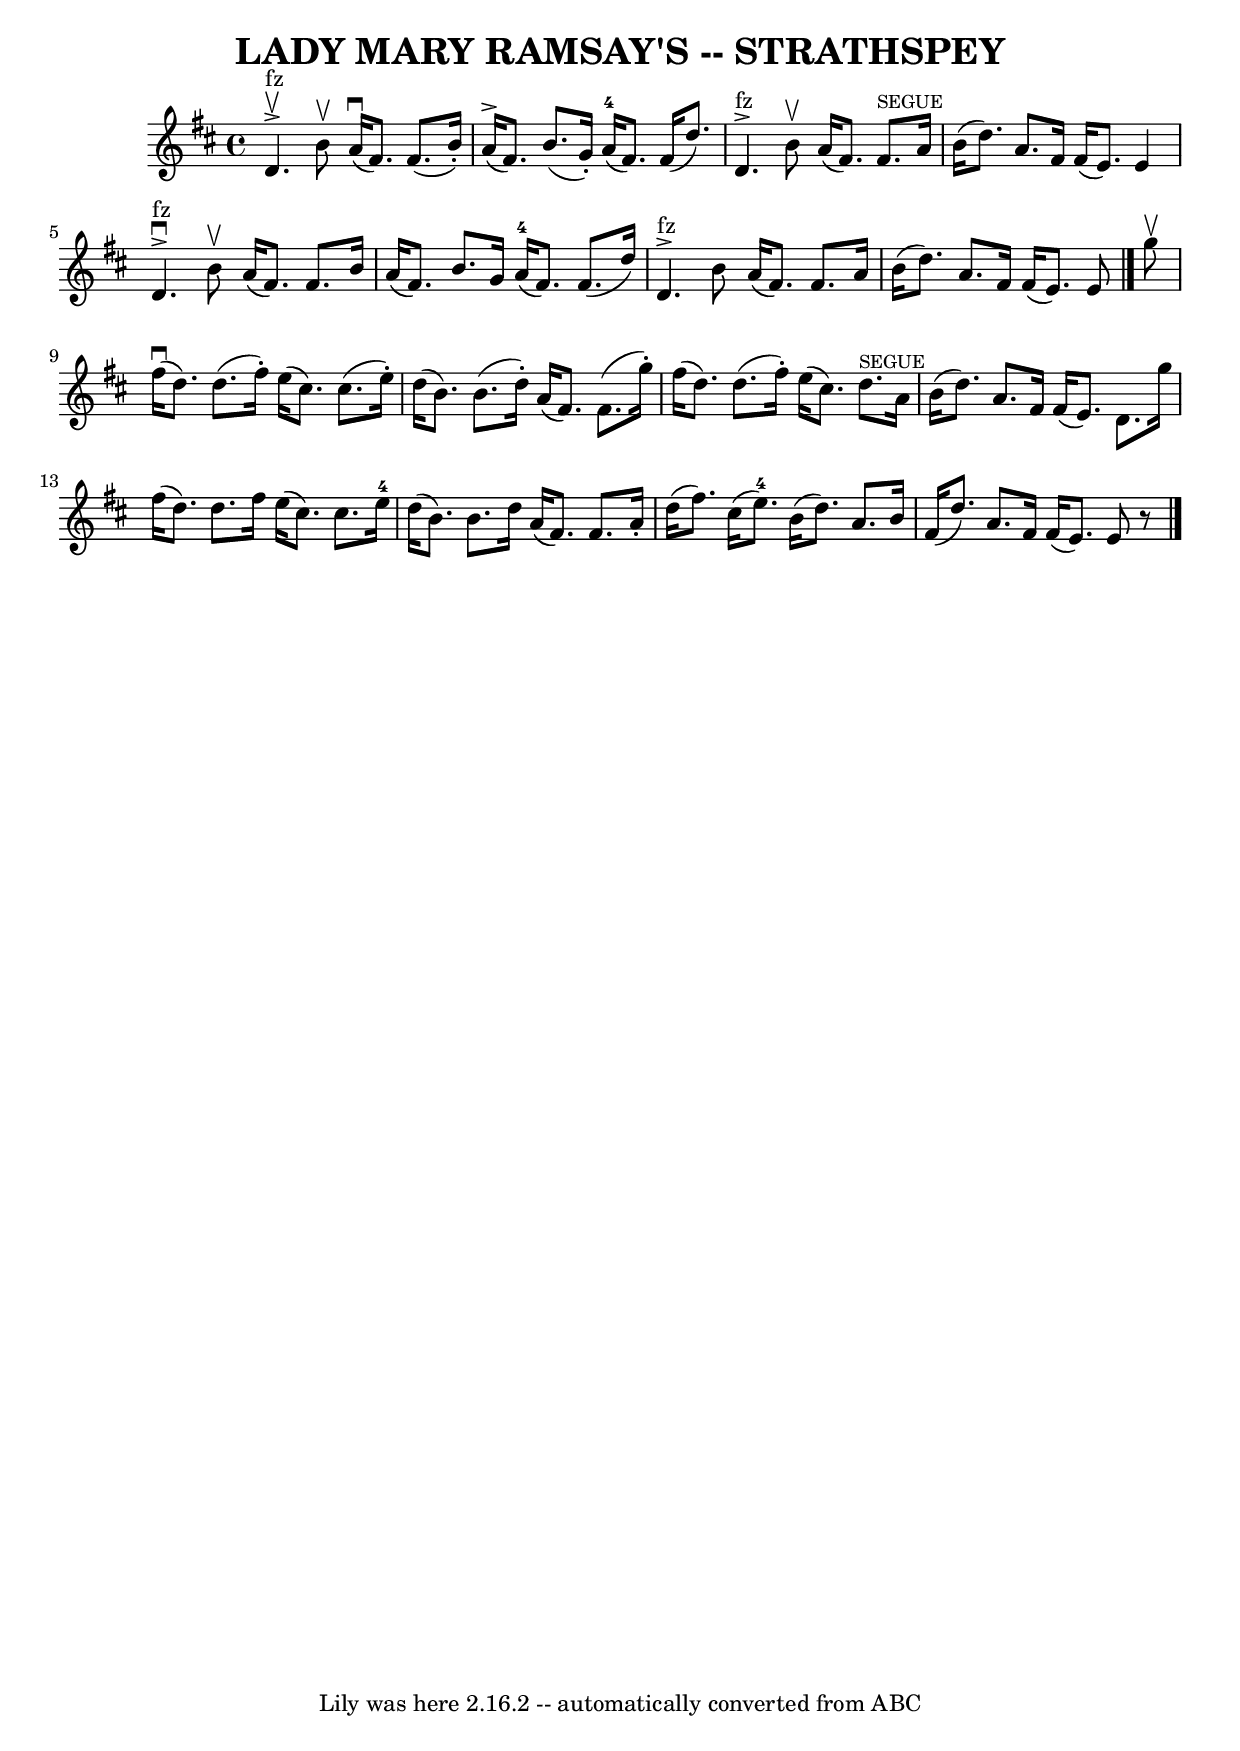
\version "2.16.2"
\include "Mammoth.ily"
\header {
  %% book = "Ryan's Mammoth Collection of Fiddle Tunes"
  crossRefNumber = "1"
  footnotes = ""
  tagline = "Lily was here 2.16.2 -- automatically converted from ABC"
  title = "LADY MARY RAMSAY'S -- STRATHSPEY"

}
voicedefault =  {


  \override Staff.TimeSignature #'style = #'C
  \time 4/4 
  \key d \major
  d'4.^"fz"^\upbow^\accent b'8^\upbow a'16 
  (^\downbow fis'8.) fis'8. (b'16 -.)   |
  a'16 (^\accent   
  fis'8.) b'8. (g'16 -.) a'16-4(fis'8.) fis'16 (d''8. 
  )   |
  d'4.^"fz"^\accent b'8^\upbow a'16 (fis'8.)   
  fis'8.^\segue a'16    |
  b'16 (d''8.) a'8. fis'16    
  fis'16 (e'8.) e'4    |
  d'4.^"fz"^\accent^\downbow b'8^\upbow a'16 (fis'8.) fis'8. b'16    |
  a'16 (fis'8.  -) b'8. g'16 a'16-4(fis'8.) fis'8. (d''16)   
  |
  d'4.^"fz"^\accent b'8 a'16 (fis'8.) fis'8. a'16 
  |
  b'16 (d''8.) a'8. fis'16 fis'16 (e'8.) e'8  
  \bar "|." g''8^\upbow   |
  fis''16 (^\downbow d''8.)   
  d''8. (fis''16 -.) e''16 (cis''8.) cis''8. (e''16 -.)   
  |
  d''16 (b'8.) b'8. (d''16 -.) a'16 (fis'8.)   
  fis'8. (g''16 -.)   |
  fis''16 (d''8.) d''8. (fis''16 -.) e''16 (cis''8.) d''8.^\segue a'16    |
  b'16 (
  d''8.) a'8. fis'16 fis'16 (e'8.) d'8. g''16    |
  
  fis''16 (d''8.) d''8. fis''16 e''16 (cis''8.) cis''8.   
  e''16-4   |
  d''16 (b'8.) b'8. d''16    |
  a'16 
  (fis'8.) fis'8. a'16 -.   |
  d''16 (fis''8.)   
  cis''16 (e''8.-4) b'16 (d''8.) a'8. b'16    |
  
  fis'16 (d''8.) a'8. fis'16 fis'16 (e'8.) e'8    r8   
  \bar "|."   

}

\score{
  <<

    \context Staff="default"
    {
      \voicedefault 
      
    }

  >>
  \layout {
    
  }
  \midi {
  }

}
